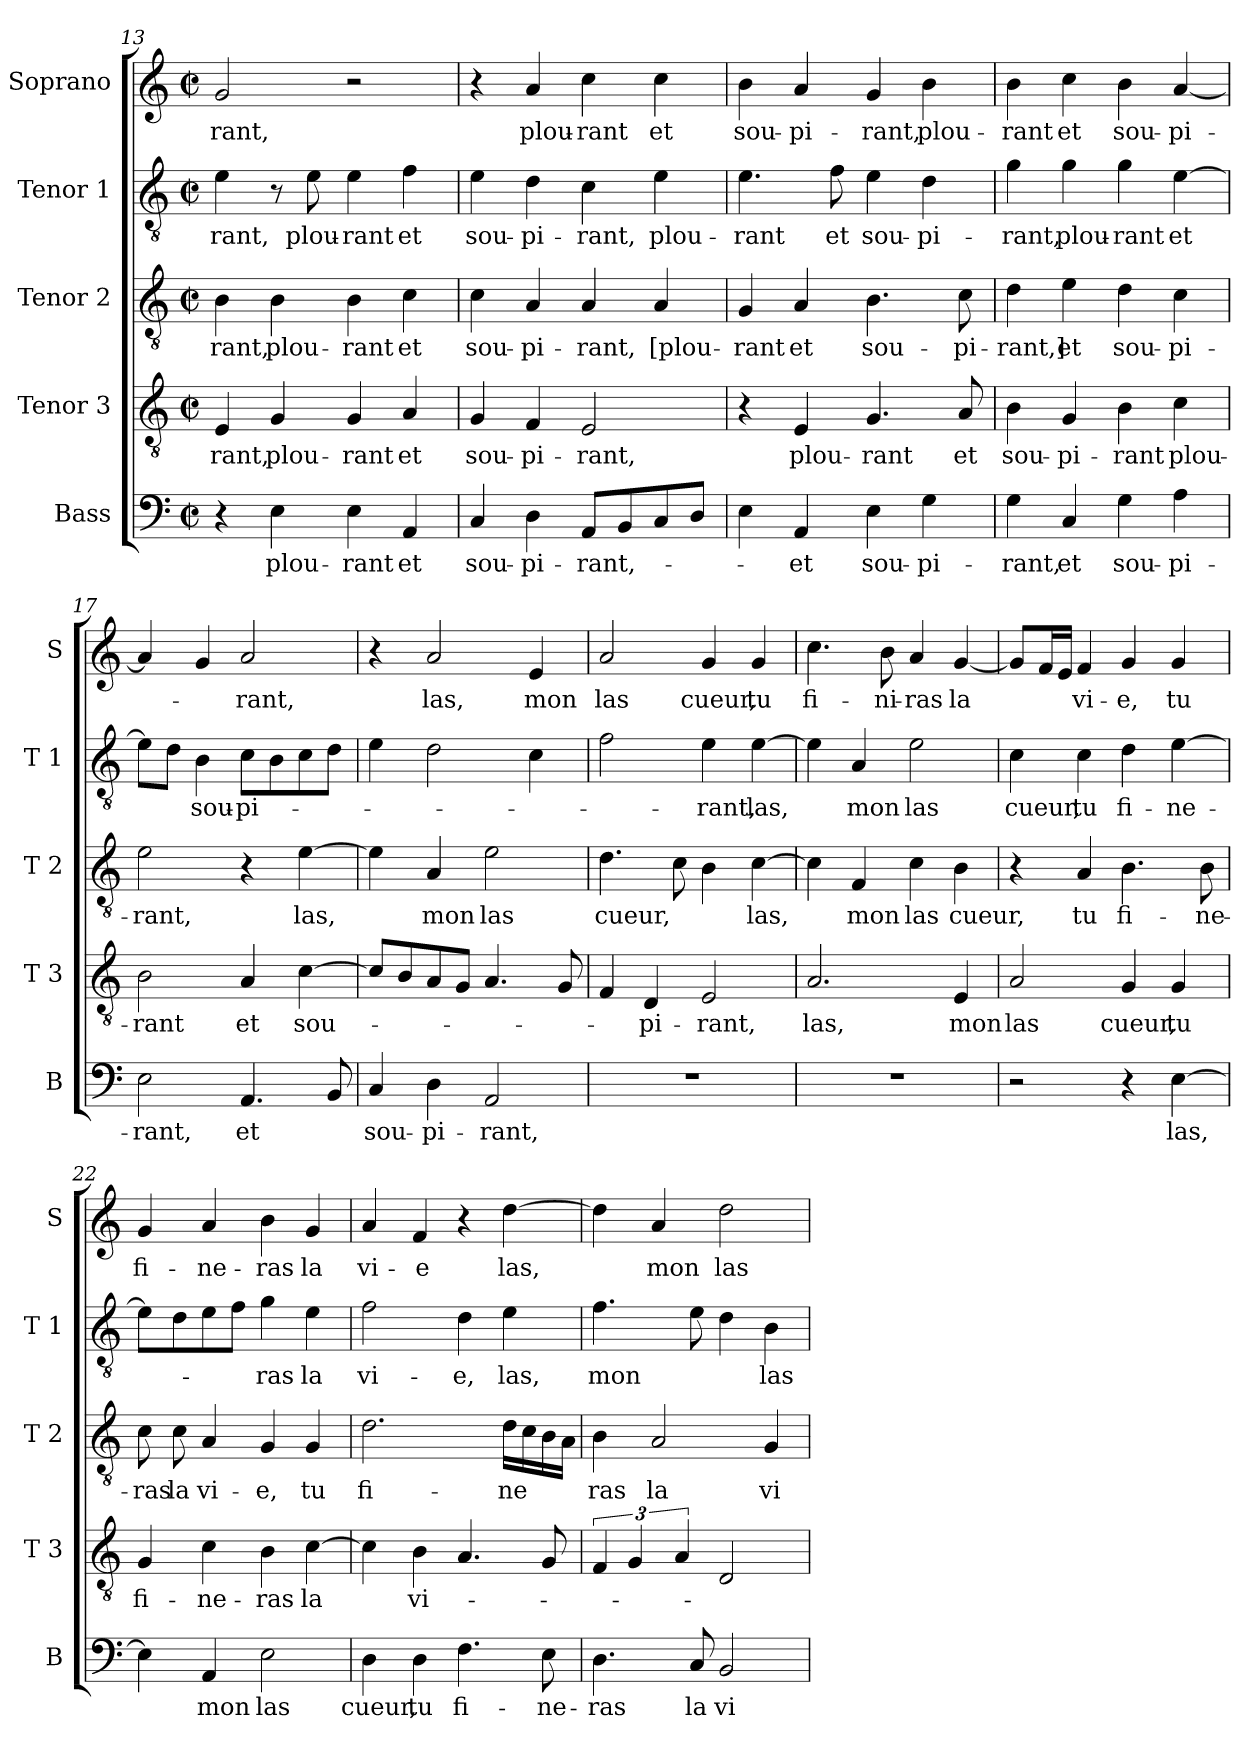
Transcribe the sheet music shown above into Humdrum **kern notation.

**kern	**text	**kern	**text	**kern	**text	**kern	**text	**kern	**text
*part5	*part5	*part4	*part4	*part3	*part3	*part2	*part2	*part1	*part1
*staff5	*staff5	*staff4	*staff4	*staff3	*staff3	*staff2	*staff2	*staff1	*staff1
*I"Bass	*	*I"Tenor 3	*	*I"Tenor 2	*	*I"Tenor 1	*	*I"Soprano	*
*I'B	*	*I'T 3	*	*I'T 2	*	*I'T 1	*	*I'S	*
*clefF4	*	*clefGv2	*	*clefGv2	*	*clefGv2	*	*clefG2	*
*k[]	*	*k[]	*	*k[]	*	*k[]	*	*k[]	*
*C:	*	*C:	*	*C:	*	*C:	*	*C:	*
*M2/2	*	*M2/2	*	*M2/2	*	*M2/2	*	*M2/2	*
*met(c|)	*	*met(c|)	*	*met(c|)	*	*met(c|)	*	*met(c|)	*
=13	=13	=13	=13	=13	=13	=13	=13	=13	=13
4r	.	4E/	-rant,	4B\	-rant,	4e\	-rant,	2g/	-rant,
4E\	plou-	4G/	plou-	4B\	plou-	8r	.	.	.
.	.	.	.	.	.	8e\	plou-	.	.
4E\	-rant	4G/	-rant	4B\	-rant	4e\	-rant	2r	.
4AA/	et	4A/	et	4c\	et	4f\	et	.	.
=14	=14	=14	=14	=14	=14	=14	=14	=14	=14
4C/	sou-	4G/	sou-	4c\	sou-	4e\	sou-	4r	.
4D\	-pi-	4F/	-pi-	4A/	-pi-	4d\	-pi-	4a/	plou-
8AA/L	-rant,-	2E/	-rant,	4A/	-rant,	4c\	-rant,	4cc\	-rant
8BB/	.	.	.	.	.	.	.	.	.
8C/	.	.	.	4A/	[plou-	4e\	plou-	4cc\	et
8D/J	.	.	.	.	.	.	.	.	.
=15	=15	=15	=15	=15	=15	=15	=15	=15	=15
4E\	.	4r	.	4G/	-rant	4.e\	-rant	4b\	sou-
4AA/	-et	4E/	plou-	4A/	et	.	.	4a/	-pi-
.	.	.	.	.	.	8f\	et	.	.
4E\	sou-	4.G/	-rant	4.B\	sou-	4e\	sou-	4g/	-rant,
4G\	-pi-	.	.	.	.	4d\	-pi-	4b\	plou-
.	.	8A/	et	8c\	-pi-	.	.	.	.
!!LO:LB:g=z
=16	=16	=16	=16	=16	=16	=16	=16	=16	=16
4G\	-rant,	4B\	sou-	4d\	-rant,]	4g\	-rant,	4b\	-rant
4C/	et	4G/	-pi-	4e\	et	4g\	plou-	4cc\	et
4G\	sou-	4B\	-rant	4d\	sou-	4g\	-rant	4b\	sou-
4A\	-pi-	4c\	plou-	4c\	-pi-	[4e\	et	[4a/	-pi-
=17	=17	=17	=17	=17	=17	=17	=17	=17	=17
2E\	-rant,	2B\	-rant	2e\	-rant,	8e\L]	.	4a/]	.
.	.	.	.	.	.	8d\J	.	.	.
.	.	.	.	.	.	4B\	sou-	4g/	.
4.AA/	et	4A/	et	4r	.	8c\L	-pi-	2a/	-rant,
.	.	.	.	.	.	8B\	.	.	.
.	.	[4c\	sou-	[4e\	las,	8c\	.	.	.
8BB/	.	.	.	.	.	8d\J	.	.	.
=18	=18	=18	=18	=18	=18	=18	=18	=18	=18
4C/	sou-	8c/L]	.	4e\]	.	4e\	.	4r	.
.	.	8B/	.	.	.	.	.	.	.
4D\	-pi-	8A/	.	4A/	mon	2d\	.	2a/	las,
.	.	8G/J	.	.	.	.	.	.	.
2AA/	-rant,	4.A/	.	2e\	las	.	.	.	.
.	.	.	.	.	.	4c\	.	4e/	mon
.	.	8G/	.	.	.	.	.	.	.
=19	=19	=19	=19	=19	=19	=19	=19	=19	=19
1r	.	4F/	.	4.d\	cueur,	2f\	.	2a/	las
.	.	4D/	-pi-	.	.	.	.	.	.
.	.	.	.	8c\	.	.	.	.	.
.	.	2E/	-rant,	4B\	.	4e\	-rant,	4g/	cueur,
.	.	.	.	[4c\	las,	[4e\	las,	4g/	tu
=20	=20	=20	=20	=20	=20	=20	=20	=20	=20
1r	.	2.A/	las,	4c\]	.	4e\]	.	4.cc\	fi-
.	.	.	.	4F/	mon	4A/	mon	.	.
.	.	.	.	.	.	.	.	8b\	-ni-
.	.	.	.	4c\	las	2e\	las	4a/	-ras
.	.	4E/	mon	4B\	cueur,	.	.	[4g/	la
!!LO:LB:g=z
=21	=21	=21	=21	=21	=21	=21	=21	=21	=21
2r	.	2A/	las	4r	.	4c\	cueur,	8g/L]	.
.	.	.	.	.	.	.	.	16f/L	.
.	.	.	.	.	.	.	.	16e/JJ	.
.	.	.	.	4A/	tu	4c\	tu	4f/	vi-
4r	.	4G/	cueur,	4.B\	fi-	4d\	fi-	4g/	-e,
[4E\	las,	4G/	tu	.	.	[4e\	-ne-	4g/	tu
.	.	.	.	8B\	-ne-	.	.	.	.
=22	=22	=22	=22	=22	=22	=22	=22	=22	=22
4E\]	.	4G/	fi-	8c\	-ras	8e\L]	.	4g/	fi-
.	.	.	.	8c\	la	8d\	.	.	.
4AA/	mon	4c\	-ne-	4A/	vi-	8e\	.	4a/	-ne-
.	.	.	.	.	.	8f\J	.	.	.
2E\	las	4B\	-ras	4G/	-e,	4g\	-ras	4b\	-ras
.	.	[4c\	la	4G/	tu	4e\	la	4g/	la
=23	=23	=23	=23	=23	=23	=23	=23	=23	=23
4D\	cueur,	4c\]	.	2.d\	fi-	2f\	vi-	4a/	vi-
4D\	tu	4B\	vi-	.	.	.	.	4f/	-e
4.F\	fi-	4.A/	.	.	.	4d\	-e,	4r	.
.	.	.	.	16d\LL	-ne	4e\	las,	[4dd\	las,
.	.	.	.	16c\	.	.	.	.	.
8E\	-ne-	8G/	.	16B\	.	.	.	.	.
.	.	.	.	16A\JJ	.	.	.	.	.
=24	=24	=24	=24	=24	=24	=24	=24	=24	=24
4.D\	-ras	6F/	.	4B\	ras	4.f\	mon	4dd\]	.
.	.	6G/	.	.	.	.	.	.	.
.	.	.	.	2A/	la	.	.	4a/	mon
.	.	6A/	.	.	.	.	.	.	.
8C/	la	.	.	.	.	8e\	.	.	.
2BB/	vi-	2D/	.	.	.	4d\	.	2dd\	las
.	.	.	.	4G/	vi-	4B\	las	.	.
=	=	=	=	=	=	=	=	=	=
*-	*-	*-	*-	*-	*-	*-	*-	*-	*-
